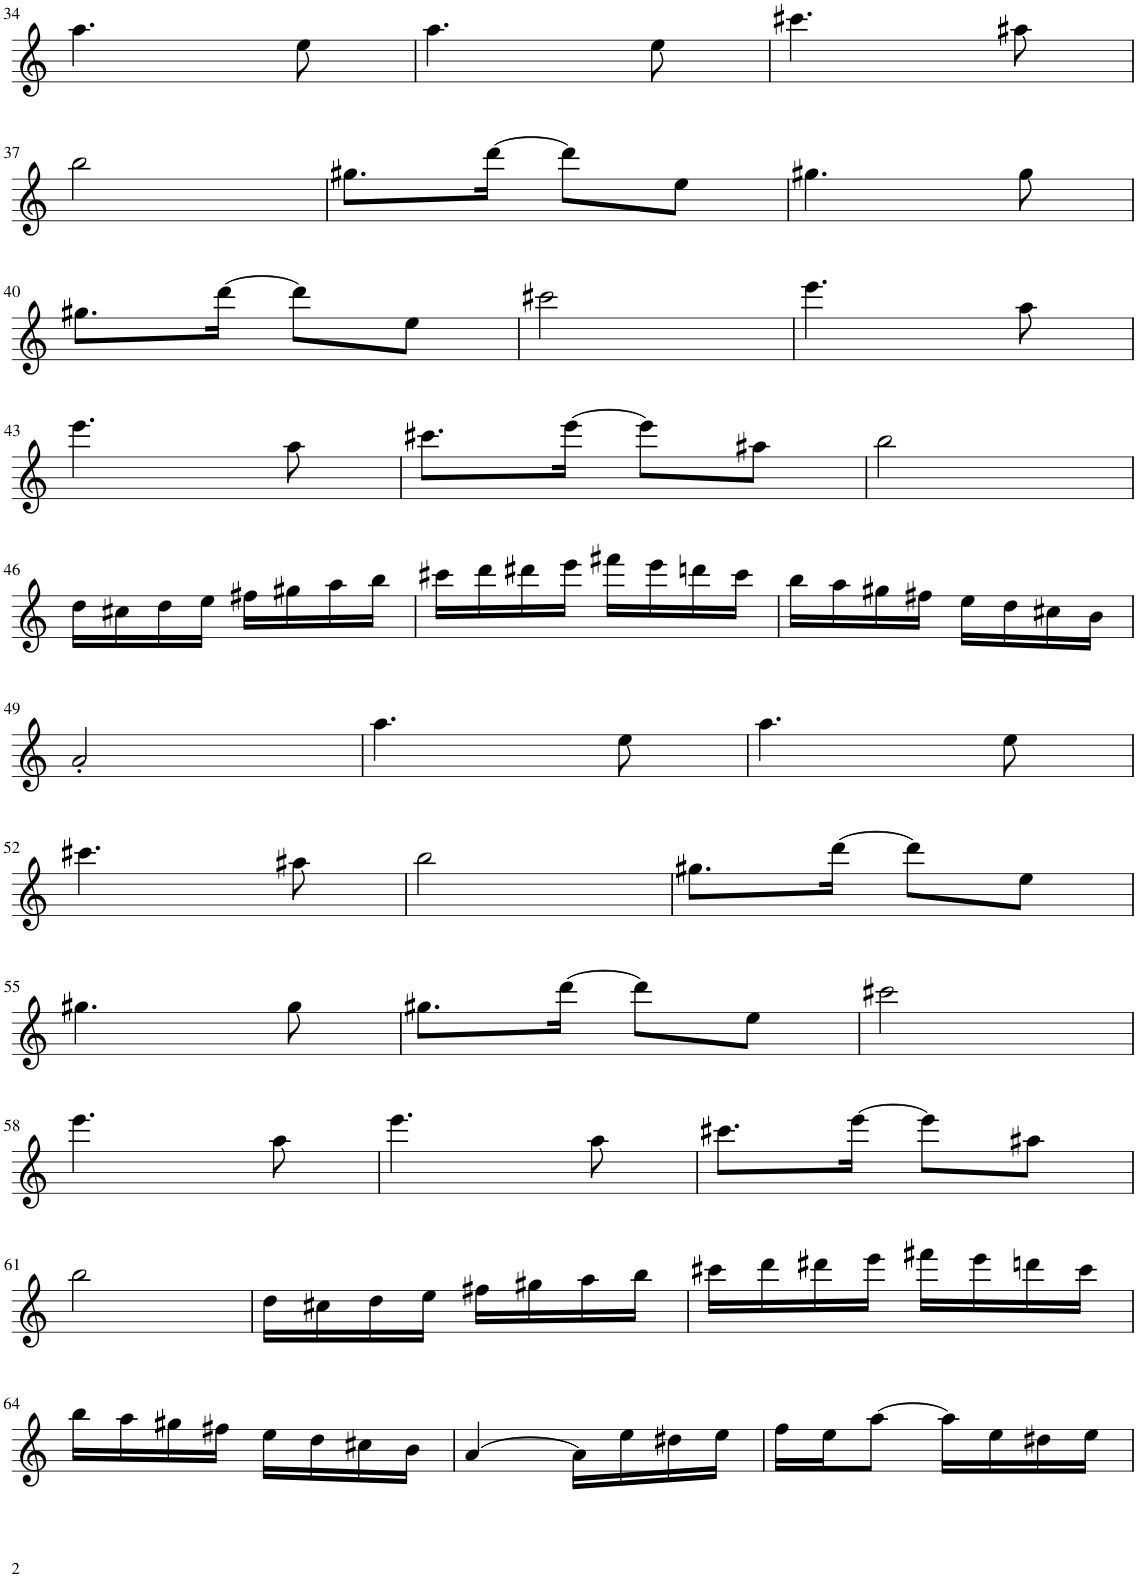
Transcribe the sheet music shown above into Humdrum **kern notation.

**kern
*part1
*staff1
*I"Flute, Flute
*I'Fl
!!LO:PB:g=z
*clefG2
*k[]
*M2/4
=34
4.aa\
8ee\
=35
4.aa\
8ee\
=36
4.ccc#X\
8aa#X\
!!LO:LB:g=z
=37
2bb\
=38
8.gg#X\L
[16ddd\Jk
8ddd\L]
8ee\J
=39
4.gg#X\
8gg#\
!!LO:LB:g=z
=40
8.gg#X\L
[16ddd\Jk
8ddd\L]
8ee\J
=41
2ccc#X\
=42
4.eee\
8aa\
!!LO:LB:g=z
=43
4.eee\
8aa\
=44
8.ccc#X\L
[16eee\Jk
8eee\L]
8aa#X\J
=45
2bb\
!!LO:LB:g=z
=46
16dd\LL
16cc#X\
16dd\
16ee\JJ
16ff#X\LL
16gg#X\
16aa\
16bb\JJ
=47
16ccc#X\LL
16ddd\
16ddd#X\
16eee\JJ
16fff#X\LL
16eee\
16dddn\
16ccc#\JJ
=48
16bb\LL
16aa\
16gg#X\
16ff#X\JJ
16ee\LL
16dd\
16cc#X\
16b\JJ
!!LO:LB:g=z
=49
2a'/
=50
4.aa\
8ee\
=51
4.aa\
8ee\
!!LO:LB:g=z
=52
4.ccc#X\
8aa#X\
=53
2bb\
=54
8.gg#X\L
[16ddd\Jk
8ddd\L]
8ee\J
!!LO:LB:g=z
=55
4.gg#X\
8gg#\
=56
8.gg#X\L
[16ddd\Jk
8ddd\L]
8ee\J
=57
2ccc#X\
!!LO:LB:g=z
=58
4.eee\
8aa\
=59
4.eee\
8aa\
=60
8.ccc#X\L
[16eee\Jk
8eee\L]
8aa#X\J
!!LO:LB:g=z
=61
2bb\
=62
16dd\LL
16cc#X\
16dd\
16ee\JJ
16ff#X\LL
16gg#X\
16aa\
16bb\JJ
=63
16ccc#X\LL
16ddd\
16ddd#X\
16eee\JJ
16fff#X\LL
16eee\
16dddn\
16ccc#\JJ
!!LO:LB:g=z
=64
16bb\LL
16aa\
16gg#X\
16ff#X\JJ
16ee\LL
16dd\
16cc#X\
16b\JJ
=65
[4a/
16a\LL]
16ee\
16dd#X\
16ee\JJ
=66
16ff\LL
16ee\J
[8aa\J
16aa\LL]
16ee\
16dd#X\
16ee\JJ
=
*-
